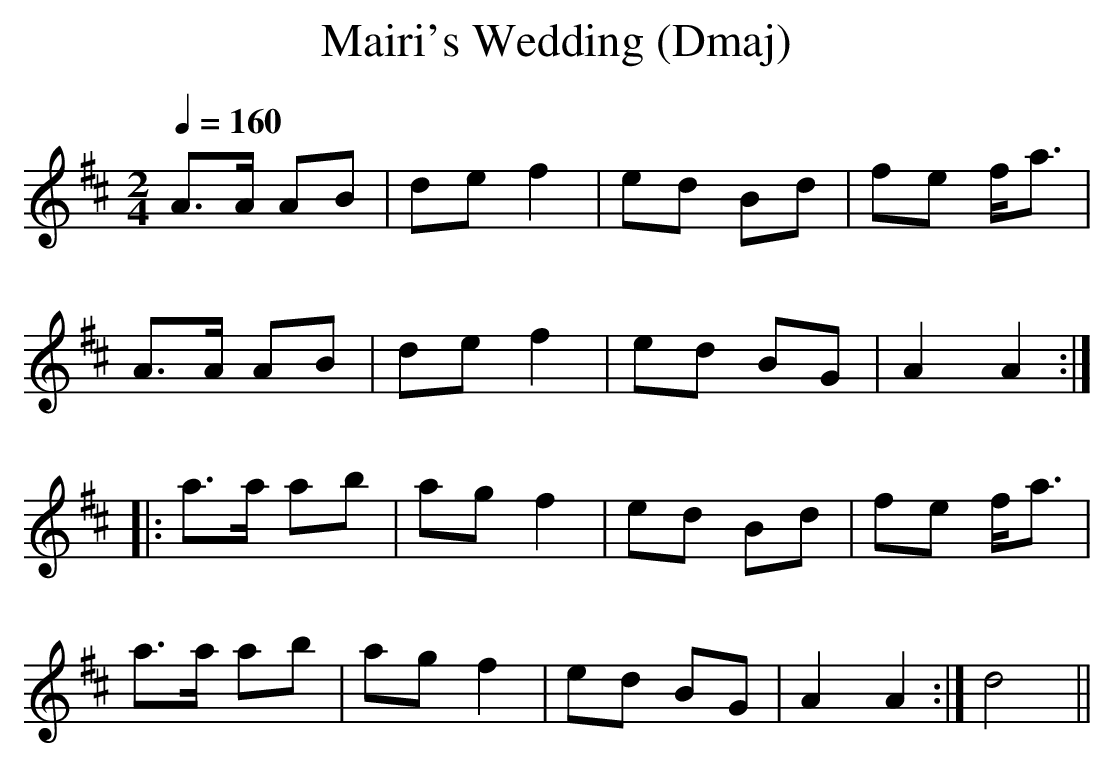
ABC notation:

X:1
T:Mairi's Wedding (Dmaj)
Q:1/4=160
M:2/4
L:1/8
K:Dmaj
A>A AB|de f2|ed Bd|fe f<a|
A>A AB|de f2|ed BG|A2 A2:|
|:a>a ab|ag f2|ed Bd|fe f<a|
a>a ab|ag f2|ed BG|A2 A2:|d4||
